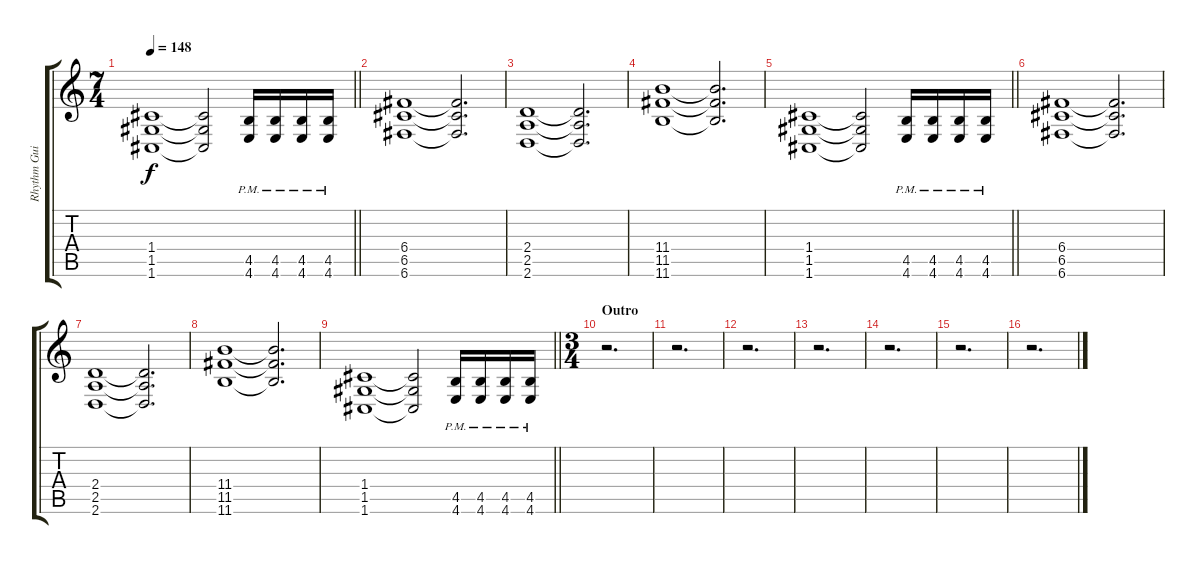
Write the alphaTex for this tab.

\track ("Rhythm Guitar I" "Rhythm Gui") {instrument distortionguitar}
\staff {score tabs}
\tuning (D4 A3 F3 C3 G2 C2) {hide}
\ts (7 4)
\tempo 148
\clef g2
\barLineRight lightlight
\ks c
(1.4 1.5 1.6).1{dy f} (1.4{t} 1.5{t} 1.6{t}).2 (4.5{pm} 4.6{pm}).16 (4.5{pm} 4.6{pm}).16 (4.5{pm} 4.6{pm}).16 (4.5{pm} 4.6{pm}).16 |
(6.4 6.5 6.6).1 (6.4{t} 6.5{t} 6.6{t}).2{d} |
(2.4 2.5 2.6).1 (2.4{t} 2.5{t} 2.6{t}).2{d} |
(11.4 11.5 11.6).1 (11.4{t} 11.5{t} 11.6{t}).2{d} |
\barLineRight lightlight
(1.4 1.5 1.6).1 (1.4{t} 1.5{t} 1.6{t}).2 (4.5{pm} 4.6{pm}).16 (4.5{pm} 4.6{pm}).16 (4.5{pm} 4.6{pm}).16 (4.5{pm} 4.6{pm}).16 |
(6.4 6.5 6.6).1 (6.4{t} 6.5{t} 6.6{t}).2{d} |
(2.4 2.5 2.6).1 (2.4{t} 2.5{t} 2.6{t}).2{d} |
(11.4 11.5 11.6).1 (11.4{t} 11.5{t} 11.6{t}).2{d} |
\barLineRight lightlight
(1.4 1.5 1.6).1 (1.4{t} 1.5{t} 1.6{t}).2 (4.5{pm} 4.6{pm}).16 (4.5{pm} 4.6{pm}).16 (4.5{pm} 4.6{pm}).16 (4.5{pm} 4.6{pm}).16 |
\ts (3 4)
\section ("" "Outro")
r.2{d} |
r.2{d} |
r.2{d} |
r.2{d} |
r.2{d} |
r.2{d} |
r.2{d}
